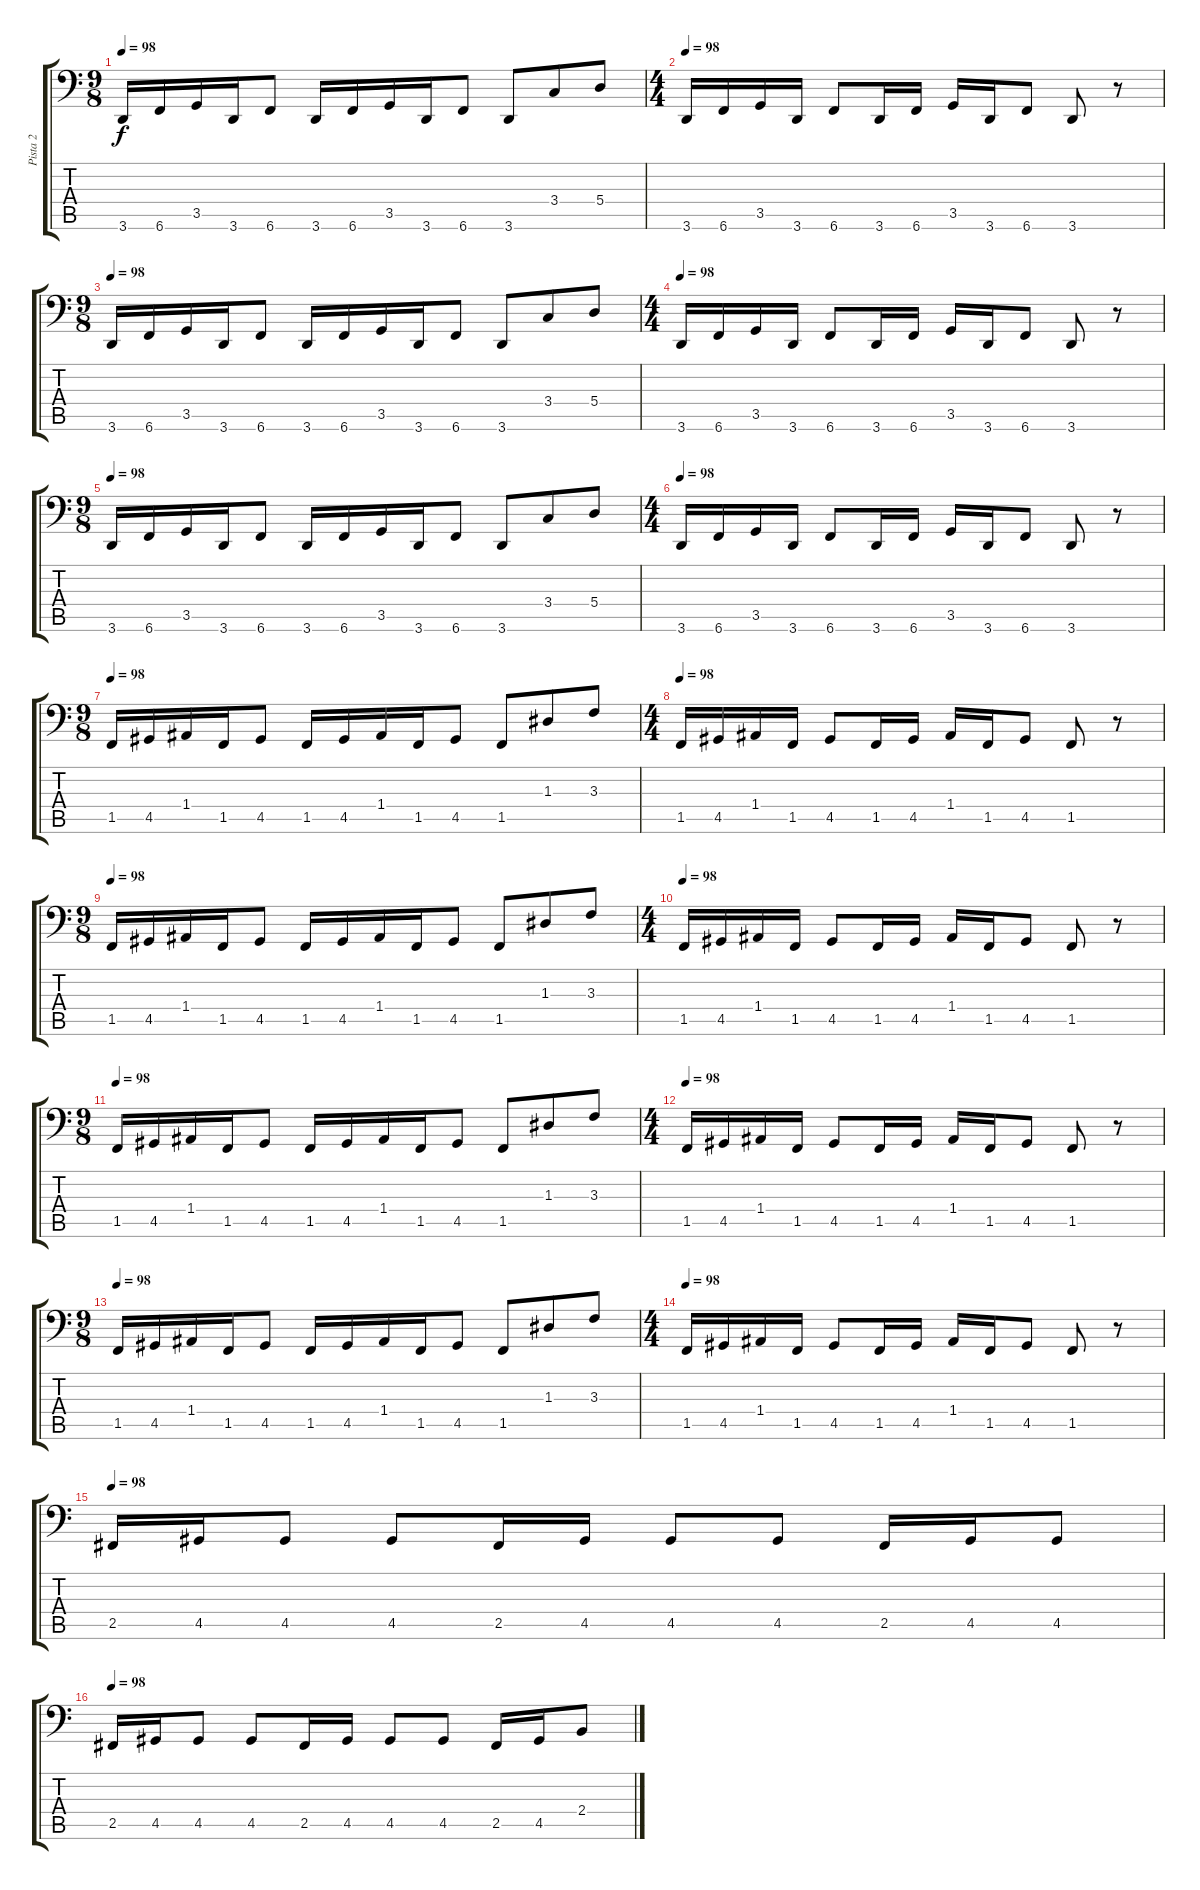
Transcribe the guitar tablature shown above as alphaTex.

\track ("Pista 2" "Pista 2") {instrument electricbassfinger}
\staff {score tabs}
\tuning (C3 G2 D2 A1 E1 B0) {hide}
\ts (9 8)
\tempo 98
\clef f4
\ks c
3.6.16{dy f} 6.6.16 3.5.16 3.6.16 6.6.8 3.6.16 6.6.16 3.5.16 3.6.16 6.6.8 3.6.8 3.4.8 5.4.8 |
\ts (4 4)
\tempo 98
3.6.16 6.6.16 3.5.16 3.6.16 6.6.8 3.6.16 6.6.16 3.5.16 3.6.16 6.6.8 3.6.8 r.8 |
\ts (9 8)
\tempo 98
3.6.16 6.6.16 3.5.16 3.6.16 6.6.8 3.6.16 6.6.16 3.5.16 3.6.16 6.6.8 3.6.8 3.4.8 5.4.8 |
\ts (4 4)
\tempo 98
3.6.16 6.6.16 3.5.16 3.6.16 6.6.8 3.6.16 6.6.16 3.5.16 3.6.16 6.6.8 3.6.8 r.8 |
\ts (9 8)
\tempo 98
3.6.16 6.6.16 3.5.16 3.6.16 6.6.8 3.6.16 6.6.16 3.5.16 3.6.16 6.6.8 3.6.8 3.4.8 5.4.8 |
\ts (4 4)
\tempo 98
3.6.16 6.6.16 3.5.16 3.6.16 6.6.8 3.6.16 6.6.16 3.5.16 3.6.16 6.6.8 3.6.8 r.8 |
\ts (9 8)
\tempo 98
1.5.16 4.5.16 1.4.16 1.5.16 4.5.8 1.5.16 4.5.16 1.4.16 1.5.16 4.5.8 1.5.8 1.3.8 3.3.8 |
\ts (4 4)
\tempo 98
1.5.16 4.5.16 1.4.16 1.5.16 4.5.8 1.5.16 4.5.16 1.4.16 1.5.16 4.5.8 1.5.8 r.8 |
\ts (9 8)
\tempo 98
1.5.16 4.5.16 1.4.16 1.5.16 4.5.8 1.5.16 4.5.16 1.4.16 1.5.16 4.5.8 1.5.8 1.3.8 3.3.8 |
\ts (4 4)
\tempo 98
1.5.16 4.5.16 1.4.16 1.5.16 4.5.8 1.5.16 4.5.16 1.4.16 1.5.16 4.5.8 1.5.8 r.8 |
\ts (9 8)
\tempo 98
1.5.16 4.5.16 1.4.16 1.5.16 4.5.8 1.5.16 4.5.16 1.4.16 1.5.16 4.5.8 1.5.8 1.3.8 3.3.8 |
\ts (4 4)
\tempo 98
1.5.16 4.5.16 1.4.16 1.5.16 4.5.8 1.5.16 4.5.16 1.4.16 1.5.16 4.5.8 1.5.8 r.8 |
\ts (9 8)
\tempo 98
1.5.16 4.5.16 1.4.16 1.5.16 4.5.8 1.5.16 4.5.16 1.4.16 1.5.16 4.5.8 1.5.8 1.3.8 3.3.8 |
\ts (4 4)
\tempo 98
1.5.16 4.5.16 1.4.16 1.5.16 4.5.8 1.5.16 4.5.16 1.4.16 1.5.16 4.5.8 1.5.8 r.8 |
\tempo 98
2.5.16 4.5.16 4.5.8 4.5.8 2.5.16 4.5.16 4.5.8 4.5.8 2.5.16 4.5.16 4.5.8 |
\tempo 98
2.5.16 4.5.16 4.5.8 4.5.8 2.5.16 4.5.16 4.5.8 4.5.8 2.5.16 4.5.16 2.4.8
